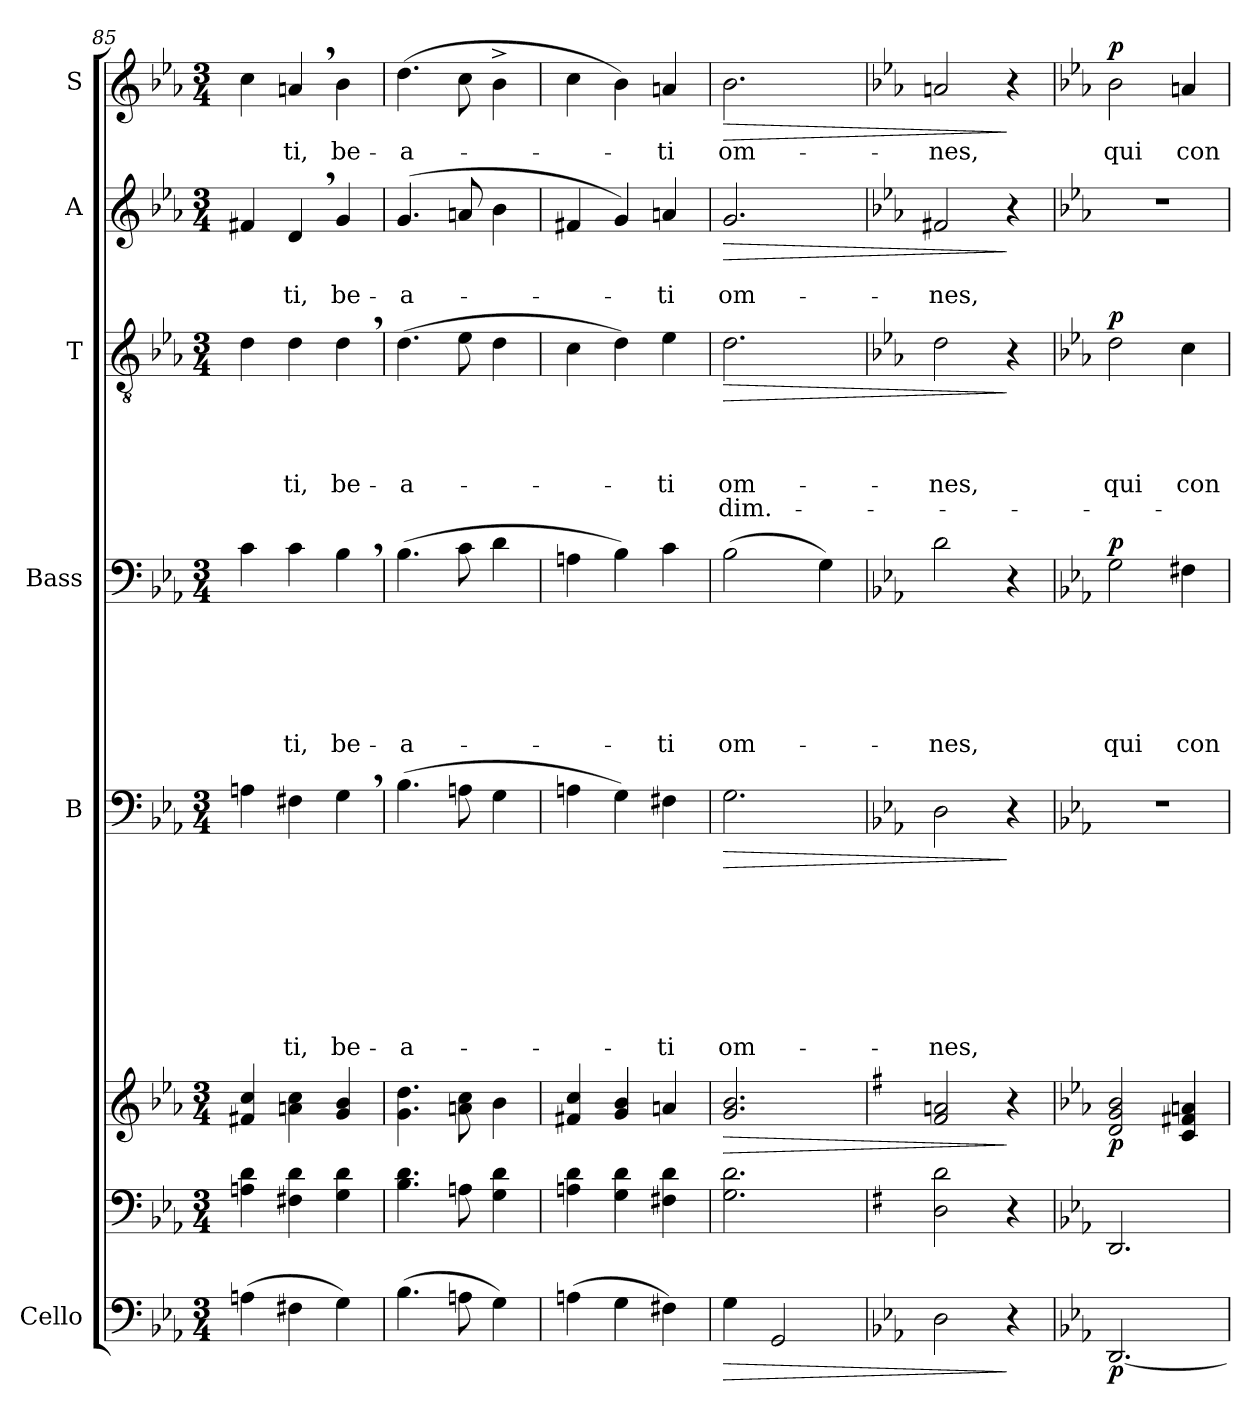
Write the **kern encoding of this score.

**kern	**dynam	**kern	**kern	**dynam	**kern	**text	**text	**text	**text	**text	**text	**text	**text	**dynam	**kern	**text	**text	**text	**text	**text	**text	**dynam	**kern	**text	**text	**text	**text	**text	**dynam	**kern	**text	**text	**dynam	**kern	**text	**dynam
*part8	*part8	*part7	*part6	*part6	*part5	*part5	*part5	*part5	*part5	*part5	*part5	*part5	*part5	*part5	*part4	*part4	*part4	*part4	*part4	*part4	*part4	*part4	*part3	*part3	*part3	*part3	*part3	*part3	*part3	*part2	*part2	*part2	*part2	*part1	*part1	*part1
*staff8	*staff8	*staff7	*staff6	*staff6	*staff5	*staff5	*staff5	*staff5	*staff5	*staff5	*staff5	*staff5	*staff5	*staff5	*staff4	*staff4	*staff4	*staff4	*staff4	*staff4	*staff4	*staff4	*staff3	*staff3	*staff3	*staff3	*staff3	*staff3	*staff3	*staff2	*staff2	*staff2	*staff2	*staff1	*staff1	*staff1
*I"Cello	*	*	*	*	*I"B	*	*	*	*	*	*	*	*	*	*I"Bass	*	*	*	*	*	*	*	*I"T	*	*	*	*	*	*	*I"A	*	*	*	*I"S	*	*
*	*	*	*	*	*I'B	*	*	*	*	*	*	*	*	*	*I'B	*	*	*	*	*	*	*	*I'T	*	*	*	*	*	*	*I'A	*	*	*	*I'S	*	*
*clefF4	*	*clefF4	*clefG2	*	*clefF4	*	*	*	*	*	*	*	*	*	*clefF4	*	*	*	*	*	*	*	*clefGv2	*	*	*	*	*	*	*clefG2	*	*	*	*clefG2	*	*
*k[b-e-a-]	*	*k[b-e-a-]	*k[b-e-a-]	*	*k[b-e-a-]	*	*	*	*	*	*	*	*	*	*k[b-e-a-]	*	*	*	*	*	*	*	*k[b-e-a-]	*	*	*	*	*	*	*k[b-e-a-]	*	*	*	*k[b-e-a-]	*	*
*E-:	*	*E-:	*E-:	*	*E-:	*	*	*	*	*	*	*	*	*	*E-:	*	*	*	*	*	*	*	*E-:	*	*	*	*	*	*	*E-:	*	*	*	*E-:	*	*
*M3/4	*	*M3/4	*M3/4	*	*M3/4	*	*	*	*	*	*	*	*	*	*M3/4	*	*	*	*	*	*	*	*M3/4	*	*	*	*	*	*	*M3/4	*	*	*	*M3/4	*	*
=85	=85	=85	=85	=85	=85	=85	=85	=85	=85	=85	=85	=85	=85	=85	=85	=85	=85	=85	=85	=85	=85	=85	=85	=85	=85	=85	=85	=85	=85	=85	=85	=85	=85	=85	=85	=85
(>4An\	.	4An\ 4d\	4f#X/ 4cc/	.	4An\	.	.	.	.	.	.	.	.	.	4c\	.	.	.	.	.	.	.	4d\	.	.	.	.	.	.	4f#X/	.	.	.	4cc\	.	.
!	!	!	!	!	!	!	!	!	!	!	!	!	!LO:LY:b	!	!	!	!	!	!	!	!LO:LY:b	!	!	!	!	!	!LO:LY:b	!	!	!	!	!LO:LY:b	!	!	!LO:LY:b	!
4F#X\	.	4F#X\ 4d\	4an\ 4cc\	.	4F#X\	.	.	.	.	.	.	.	-ti,	.	4c\	.	.	.	.	.	-ti,	.	4d\	.	.	.	-ti,	.	.	4d,>/	.	-ti,	.	4an,>/	-ti,	.
!	!	!	!	!	!	!	!	!	!	!	!	!	!LO:LY:b	!	!	!	!	!	!	!	!LO:LY:b	!	!	!	!	!	!LO:LY:b	!	!	!	!	!LO:LY:b	!	!	!LO:LY:b	!
4G\)	.	4G\ 4d\	4g/ 4b-/	.	4G,>\	.	.	.	.	.	.	.	be-	.	4B-,>\	.	.	.	.	.	be-	.	4d,>\	.	.	.	be-	.	.	4g/	.	be-	.	4b-\	be-	.
=86	=86	=86	=86	=86	=86	=86	=86	=86	=86	=86	=86	=86	=86	=86	=86	=86	=86	=86	=86	=86	=86	=86	=86	=86	=86	=86	=86	=86	=86	=86	=86	=86	=86	=86	=86	=86
!	!	!	!	!	!	!	!	!	!	!	!	!	!LO:LY:b	!	!	!	!	!	!	!	!LO:LY:b	!	!	!	!	!	!LO:LY:b	!	!	!	!	!LO:LY:b	!	!	!LO:LY:b	!
(>4.B-\	.	4.B-\ 4.d\	4.g\ 4.dd\	.	(>4.B-\	.	.	.	.	.	.	.	-a-	.	(>4.B-\	.	.	.	.	.	-a-	.	(>4.d\	.	.	.	-a-	.	.	(4.g/	.	-a-	.	(>4.dd\	-a-	.
8An\	.	8An\	8an\ 8cc\	.	8An\	.	.	.	.	.	.	.	.	.	8c\	.	.	.	.	.	.	.	8e-\	.	.	.	.	.	.	8an/	.	.	.	8cc\	.	.
4G\)	.	4G\ 4d\	4b-\	.	4G\	.	.	.	.	.	.	.	.	.	4d\	.	.	.	.	.	.	.	4d\	.	.	.	.	.	.	4b-\	.	.	.	4b-^>\	.	.
=87	=87	=87	=87	=87	=87	=87	=87	=87	=87	=87	=87	=87	=87	=87	=87	=87	=87	=87	=87	=87	=87	=87	=87	=87	=87	=87	=87	=87	=87	=87	=87	=87	=87	=87	=87	=87
(>4An\	.	4An\ 4d\	4f#X/ 4cc/	.	4An\	.	.	.	.	.	.	.	.	.	4An\	.	.	.	.	.	.	.	4c\	.	.	.	.	.	.	4f#X/	.	.	.	4cc\	.	.
4G\	.	4G\ 4d\	4g/ 4b-/	.	4G\)	.	.	.	.	.	.	.	.	.	4B-\)	.	.	.	.	.	.	.	4d\)	.	.	.	.	.	.	4g/)	.	.	.	4b-\)	.	.
!	!	!	!	!	!	!	!	!	!	!	!	!	!LO:LY:b	!	!	!	!	!	!	!	!LO:LY:b	!	!	!	!	!	!LO:LY:b	!	!	!	!	!LO:LY:b	!	!	!LO:LY:b	!
4F#X\)	.	4F#X\ 4d\	4an/	.	4F#X\	.	.	.	.	.	.	.	-ti	.	4c\	.	.	.	.	.	-ti	.	4e-\	.	.	.	-ti	.	.	4an/	.	-ti	.	4an/	-ti	.
=88	=88	=88	=88	=88	=88	=88	=88	=88	=88	=88	=88	=88	=88	=88	=88	=88	=88	=88	=88	=88	=88	=88	=88	=88	=88	=88	=88	=88	=88	=88	=88	=88	=88	=88	=88	=88
!	!LO:HP:b	!	!	!LO:HP:b	!	!	!	!	!	!	!	!	!LO:LY:b	!LO:HP:b	!	!	!	!	!	!	!LO:LY:b	!	!	!	!	!	!LO:LY:b	!LO:LY:b	!LO:HP:b	!	!	!LO:LY:b	!LO:HP:b	!	!LO:LY:b	!LO:HP:b
4G\	>	2.G\ 2.d\	2.g/ 2.b-/	>	2.G\	.	.	.	.	.	.	.	om-	>	(>2B-\	.	.	.	.	.	om-	.	2.d\	.	.	.	om-	dim.-	>	2.g/	.	om-	>	2.b-\	om-	>
2GG/	.	.	.	.	.	.	.	.	.	.	.	.	.	.	.	.	.	.	.	.	.	.	.	.	.	.	.	.	.	.	.	.	.	.	.	.
.	.	.	.	.	.	.	.	.	.	.	.	.	.	.	4G\)	.	.	.	.	.	.	.	.	.	.	.	.	.	.	.	.	.	.	.	.	.
=89	=89	=89	=89	=89	=89	=89	=89	=89	=89	=89	=89	=89	=89	=89	=89	=89	=89	=89	=89	=89	=89	=89	=89	=89	=89	=89	=89	=89	=89	=89	=89	=89	=89	=89	=89	=89
*	*	*k[f#]	*k[f#]	*	*	*	*	*	*	*	*	*	*	*	*	*	*	*	*	*	*	*	*	*	*	*	*	*	*	*	*	*	*	*	*	*
*	*	*G:	*G:	*	*	*	*	*	*	*	*	*	*	*	*	*	*	*	*	*	*	*	*	*	*	*	*	*	*	*	*	*	*	*	*	*
*	*	*	*^	*	*	*	*	*	*	*	*	*	*	*	*	*	*	*	*	*	*	*	*	*	*	*	*	*	*	*	*	*	*	*	*	*
!	!	!	!	!	!	!	!	!	!	!	!	!	!	!LO:LY:b	!	!	!	!	!	!	!	!LO:LY:b	!	!	!	!	!	!LO:LY:b	!	!	!	!	!LO:LY:b	!	!	!LO:LY:b	!
2D\	.	2D\ 2d\	2ryy	2f#/ 2an/	.	2D\	.	.	.	.	.	.	.	-nes,	.	2d\	.	.	.	.	.	-nes,	.	2d\	.	.	.	-nes,	.	.	2f#X/	.	-nes,	.	2an/	-nes,	.
4r	]	4r	4ryy	4r	]	4r	.	.	.	.	.	.	.	.	]	4r	.	.	.	.	.	.	.	4r	.	.	.	.	.	]	4r	.	.	]	4r	.	]
*	*	*	*v	*v	*	*	*	*	*	*	*	*	*	*	*	*	*	*	*	*	*	*	*	*	*	*	*	*	*	*	*	*	*	*	*	*	*
!!LO:PB:g=z
=90	=90	=90	=90	=90	=90	=90	=90	=90	=90	=90	=90	=90	=90	=90	=90	=90	=90	=90	=90	=90	=90	=90	=90	=90	=90	=90	=90	=90	=90	=90	=90	=90	=90	=90	=90	=90
*	*	*k[b-e-a-]	*k[b-e-a-]	*	*	*	*	*	*	*	*	*	*	*	*	*	*	*	*	*	*	*	*	*	*	*	*	*	*	*	*	*	*	*	*	*
*	*	*E-:	*E-:	*	*	*	*	*	*	*	*	*	*	*	*	*	*	*	*	*	*	*	*	*	*	*	*	*	*	*	*	*	*	*	*	*
*	*	*	*^	*	*	*	*	*	*	*	*	*	*	*	*	*	*	*	*	*	*	*	*	*	*	*	*	*	*	*	*	*	*	*	*	*
!	!LO:DY:b	!	!	!	!LO:DY:b	!LO:N:vis=1	!	!	!	!	!	!	!	!	!	!	!	!	!	!	!	!LO:LY:b	!LO:DY:a	!	!	!	!	!LO:LY:b	!	!LO:DY:a	!LO:N:vis=1	!	!	!	!	!LO:LY:b	!LO:DY:a
*	*	*	*v	*v	*	*	*	*	*	*	*	*	*	*	*	*	*	*	*	*	*	*	*	*	*	*	*	*	*	*	*	*	*	*	*	*	*
[<2.DD/	p	2.DD/	2d/ 2g/ 2b-/	p	2.r	.	.	.	.	.	.	.	.	.	2G\	.	.	.	.	.	qui	p	2d\	.	.	.	qui	.	p	2.r	.	.	.	2b-\	qui	p
!	!	!	!	!	!	!	!	!	!	!	!	!	!	!	!	!	!	!	!	!	!LO:LY:b	!	!	!	!	!	!LO:LY:b	!	!	!	!	!	!	!	!LO:LY:b	!
.	.	.	4c/ 4f#X/ 4an/	.	.	.	.	.	.	.	.	.	.	.	4F#X\	.	.	.	.	.	con-	.	4c\	.	.	.	con-	.	.	.	.	.	.	4an/	con-	.
=	=	=	=	=	=	=	=	=	=	=	=	=	=	=	=	=	=	=	=	=	=	=	=	=	=	=	=	=	=	=	=	=	=	=	=	=
*-	*-	*-	*-	*-	*-	*-	*-	*-	*-	*-	*-	*-	*-	*-	*-	*-	*-	*-	*-	*-	*-	*-	*-	*-	*-	*-	*-	*-	*-	*-	*-	*-	*-	*-	*-	*-
